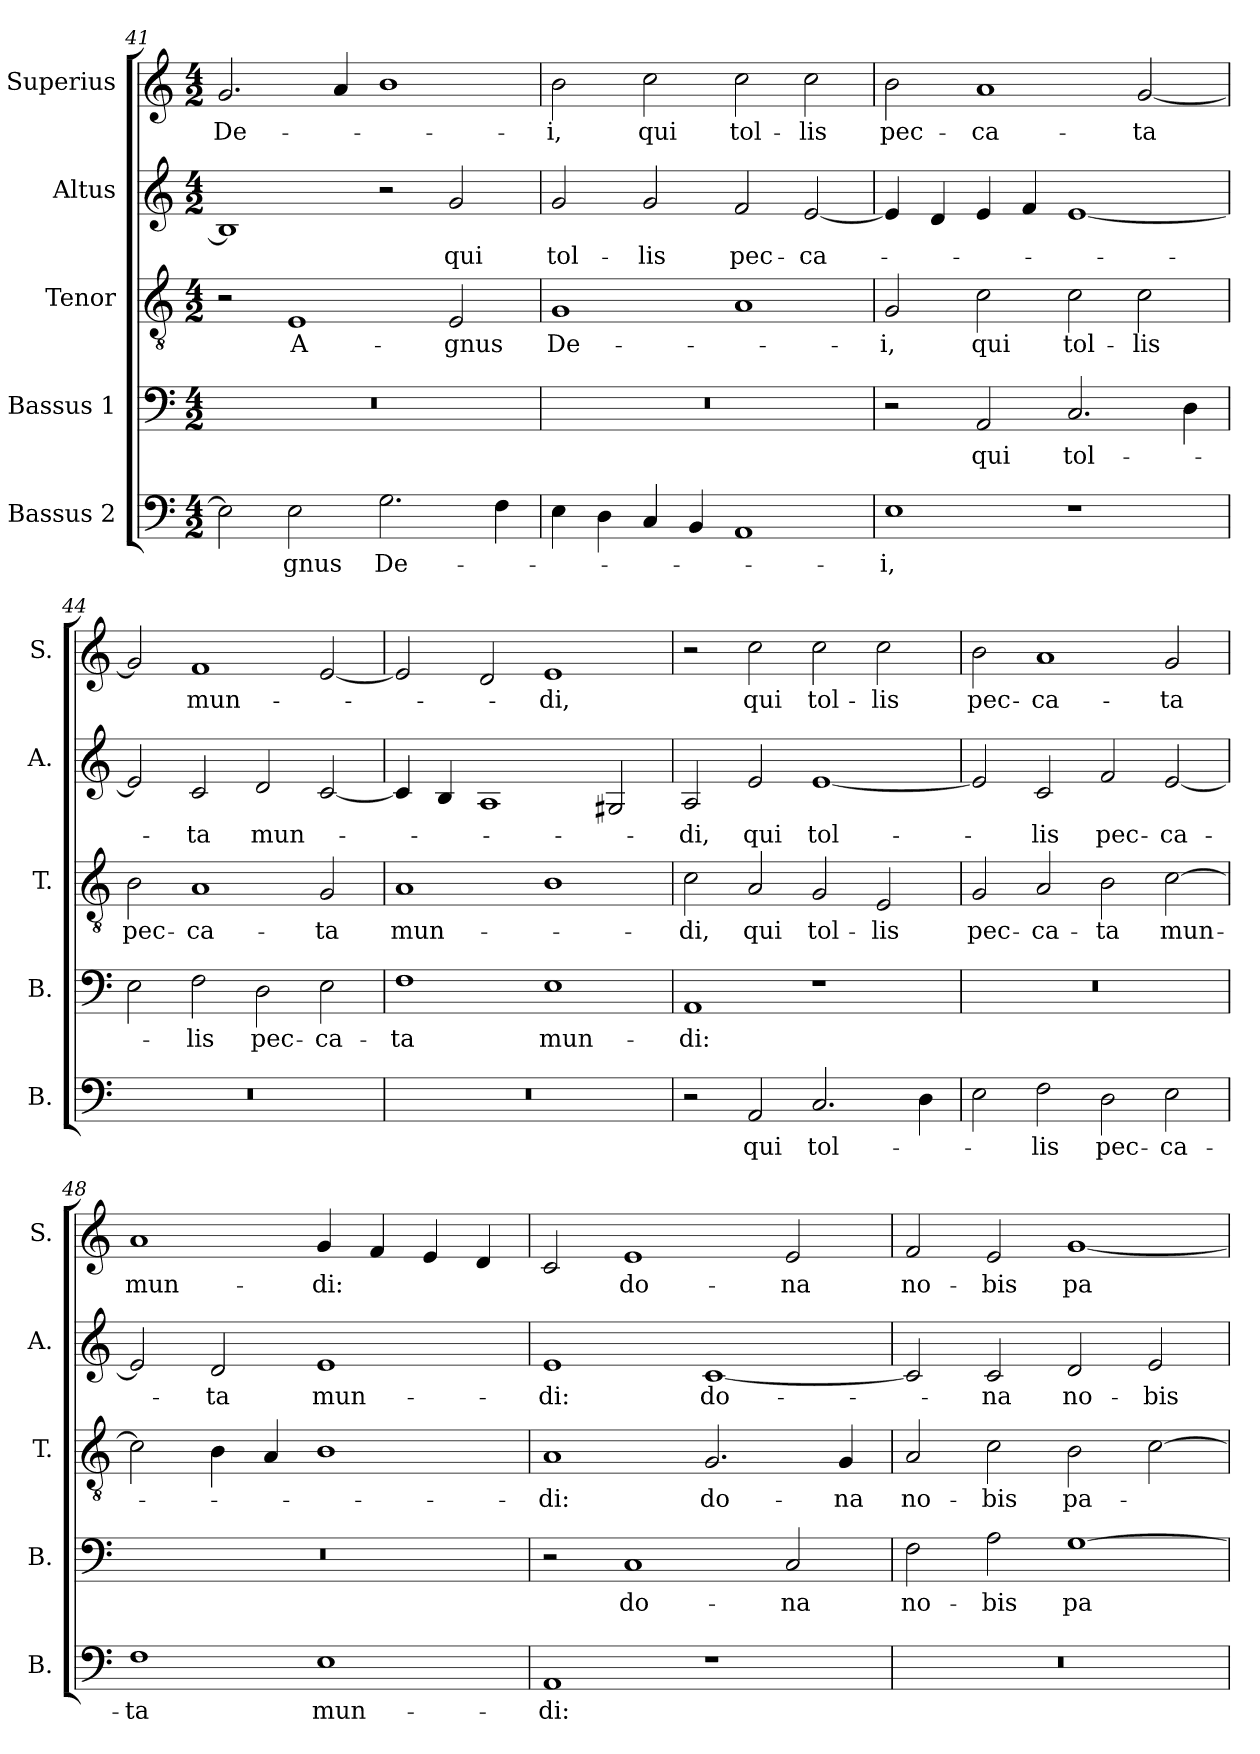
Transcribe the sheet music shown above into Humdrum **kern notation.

**kern	**text	**kern	**text	**kern	**text	**kern	**text	**kern	**text
*part5	*part5	*part4	*part4	*part3	*part3	*part2	*part2	*part1	*part1
*staff5	*staff5	*staff4	*staff4	*staff3	*staff3	*staff2	*staff2	*staff1	*staff1
*I"Bassus 2	*	*I"Bassus 1	*	*I"Tenor	*	*I"Altus	*	*I"Superius	*
*I'B.	*	*I'B.	*	*I'T.	*	*I'A.	*	*I'S.	*
*clefF4	*	*clefF4	*	*clefGv2	*	*clefG2	*	*clefG2	*
*	*	*	*	*ITrd7c12	*	*	*	*	*
*k[]	*	*k[]	*	*k[]	*	*k[]	*	*k[]	*
*C:	*	*C:	*	*C:	*	*C:	*	*C:	*
*M4/2	*	*M4/2	*	*M4/2	*	*M4/2	*	*M4/2	*
=41	=41	=41	=41	=41	=41	=41	=41	=41	=41
2E\]	.	0r	.	2r	.	1B/]	.	2.g/	De-
2E\	-gnus	.	.	1EE/	A-	.	.	.	.
.	.	.	.	.	.	.	.	4a/	.
2.G\	De-	.	.	.	.	2r	.	1b\	.
.	.	.	.	2EE/	-gnus	2g/	qui	.	.
4F\	.	.	.	.	.	.	.	.	.
=42	=42	=42	=42	=42	=42	=42	=42	=42	=42
4E\	.	0r	.	1GG/	De-	2g/	tol-	2b\	-i,
4D\	.	.	.	.	.	.	.	.	.
4C/	.	.	.	.	.	2g/	-lis	2cc\	qui
4BB/	.	.	.	.	.	.	.	.	.
1AA/	.	.	.	1AA/	.	2f/	pec-	2cc\	tol-
.	.	.	.	.	.	[2e/	-ca-	2cc\	-lis
=43	=43	=43	=43	=43	=43	=43	=43	=43	=43
1E\	-i,	2r	.	2GG/	-i,	4e/]	.	2b\	pec-
.	.	.	.	.	.	4d/	.	.	.
.	.	2AA/	qui	2C\	qui	4e/	.	1a/	-ca-
.	.	.	.	.	.	4f/	.	.	.
1r	.	2.C/	tol-	2C\	tol-	[1e/	.	.	.
.	.	.	.	2C\	-lis	.	.	[2g/	-ta
.	.	4D\	.	.	.	.	.	.	.
=44	=44	=44	=44	=44	=44	=44	=44	=44	=44
0r	.	2E\	.	2BB\	pec-	2e/]	.	2g/]	.
.	.	2F\	-lis	1AA/	-ca-	2c/	-ta	1f/	mun-
.	.	2D\	pec-	.	.	2d/	mun-	.	.
.	.	2E\	-ca-	2GG/	-ta	[2c/	.	[2e/	.
=45	=45	=45	=45	=45	=45	=45	=45	=45	=45
0r	.	1F\	-ta	1AA/	mun-	4c/]	.	2e/]	.
.	.	.	.	.	.	4B/	.	.	.
.	.	.	.	.	.	1A/	.	2d/	.
.	.	1E\	mun-	1BB\	.	.	.	1e/	-di,
.	.	.	.	.	.	2G#X/	.	.	.
=46	=46	=46	=46	=46	=46	=46	=46	=46	=46
2r	.	1AA/	-di:	2C\	-di,	2A/	-di,	2r	.
2AA/	qui	.	.	2AA/	qui	2e/	qui	2cc\	qui
2.C/	tol-	1r	.	2GG/	tol-	[1e/	tol-	2cc\	tol-
.	.	.	.	2EE/	-lis	.	.	2cc\	-lis
4D\	.	.	.	.	.	.	.	.	.
=47	=47	=47	=47	=47	=47	=47	=47	=47	=47
2E\	.	0r	.	2GG/	pec-	2e/]	.	2b\	pec-
2F\	-lis	.	.	2AA/	-ca-	2c/	-lis	1a/	-ca-
2D\	pec-	.	.	2BB\	-ta	2f/	pec-	.	.
2E\	-ca-	.	.	[2C\	mun-	[2e/	-ca-	2g/	-ta
=48	=48	=48	=48	=48	=48	=48	=48	=48	=48
1F\	-ta	0r	.	2C\]	.	2e/]	.	1a/	mun-
.	.	.	.	4BB\	.	2d/	-ta	.	.
.	.	.	.	4AA/	.	.	.	.	.
1E\	mun-	.	.	1BB\	.	1e/	mun-	4g/	-di:
.	.	.	.	.	.	.	.	4f/	.
.	.	.	.	.	.	.	.	4e/	.
.	.	.	.	.	.	.	.	4d/	.
=49	=49	=49	=49	=49	=49	=49	=49	=49	=49
1AA/	-di:	2r	.	1AA/	-di:	1e/	-di:	2c/	.
.	.	1C/	do-	.	.	.	.	1e/	do-
1r	.	.	.	2.GG/	do-	[1c/	do-	.	.
.	.	2C/	-na	.	.	.	.	2e/	-na
.	.	.	.	4GG/	-na	.	.	.	.
=50	=50	=50	=50	=50	=50	=50	=50	=50	=50
0r	.	2F\	no-	2AA/	no-	2c/]	.	2f/	no-
.	.	2A\	-bis	2C\	-bis	2c/	-na	2e/	-bis
.	.	[1G\	pa-	2BB\	pa-	2d/	no-	[1g/	pa-
.	.	.	.	[2C\	.	2e/	-bis	.	.
=	=	=	=	=	=	=	=	=	=
*-	*-	*-	*-	*-	*-	*-	*-	*-	*-
